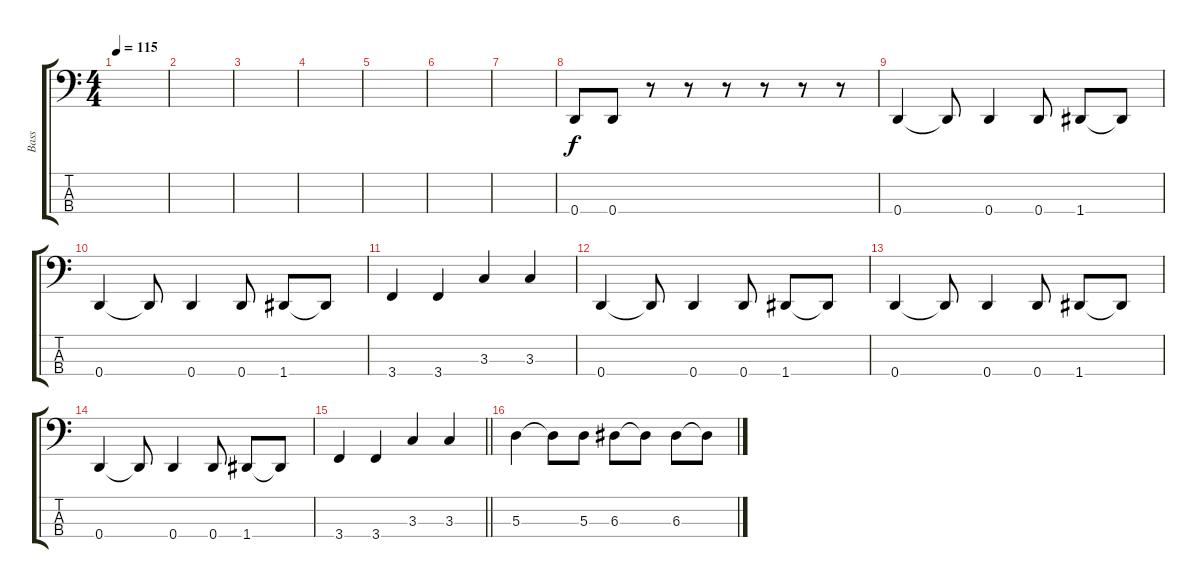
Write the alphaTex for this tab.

\track ("Bass" "Bass") {instrument electricbassfinger}
\staff {score tabs}
\tuning (G2 D2 A1 D1) {hide}
\ts (4 4)
\tempo 115
\clef f4
\ks c
|
|
|
|
|
|
|
0.4.8 0.4.8 r.8 r.8 r.8 r.8 r.8 r.8 |
0.4.4 0.4{t}.8 0.4.4 0.4.8 1.4.8 1.4{t}.8 |
0.4.4 0.4{t}.8 0.4.4 0.4.8 1.4.8 1.4{t}.8 |
3.4.4 3.4.4 3.3.4 3.3.4 |
0.4.4 0.4{t}.8 0.4.4 0.4.8 1.4.8 1.4{t}.8 |
0.4.4 0.4{t}.8 0.4.4 0.4.8 1.4.8 1.4{t}.8 |
0.4.4 0.4{t}.8 0.4.4 0.4.8 1.4.8 1.4{t}.8 |
\barLineRight lightlight
3.4.4 3.4.4 3.3.4 3.3.4 |
5.3.4 5.3{t}.8 5.3.8 6.3.8 6.3{t}.8 6.3.8 6.3{t}.8
